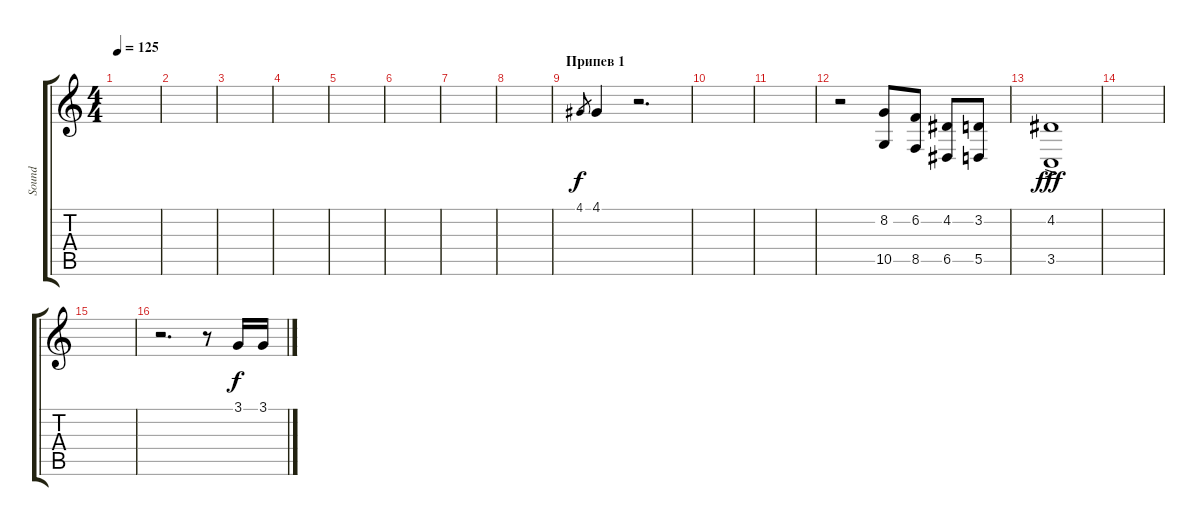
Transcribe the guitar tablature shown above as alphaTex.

\track ("Sound" "Sound") {instrument orchestrahit}
\staff {score tabs}
\tuning (E4 B3 G3 D3 A2 E2) {hide}
\ts (4 4)
\tempo 125
\clef g2
\ks c
|
|
|
|
|
|
|
|
\section ("" "Припев 1")
4.1.8{gr} 4.1.4 r.2{d} |
|
|
r.2 (8.2 10.5).8 (6.2 8.5).8 (4.2 6.5).8 (3.2 5.5).8 |
(4.2 3.5{ac}).1{dy fff} |
|
|
r.2{d} r.8 3.1.16{dy f} 3.1.16
